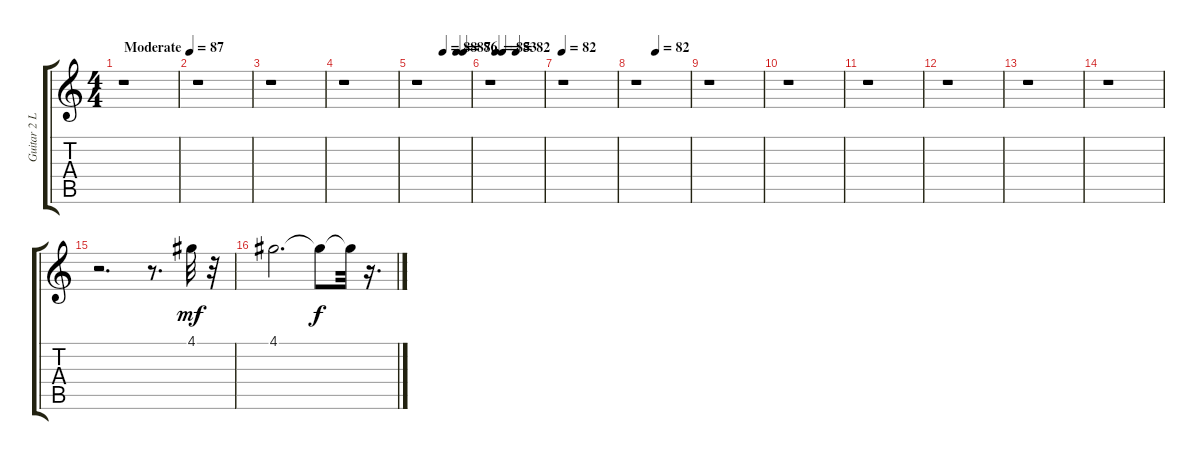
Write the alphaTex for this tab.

\track ("Guitar 2 Left Channel" "Guitar 2 L") {instrument distortionguitar}
\staff {score tabs}
\tuning (E4 B3 G3 D3 A2 E2) {hide}
\ts (4 4)
\tempo (87 "Moderate")
\clef g2
\ks c
r.1{dy mf instrument distortionguitar} |
r.1 |
r.1 |
r.1 |
\tempo (88 0.5)
\tempo (87 0.75)
\tempo (86 0.875)
r.1 |
\tempo (85 0.125)
\tempo (83 0.25)
\tempo (82 0.5)
r.1 |
\tempo 82
r.1 |
\tempo (82 0.375)
r.1 |
r.1 |
r.1 |
r.1 |
r.1 |
r.1 |
r.1 |
r.2{d} r.8{d} 4.1.32 r.32 |
4.1.2{d} 4.1{t}.8{dy f} 4.1{t}.32 r.16{d}
